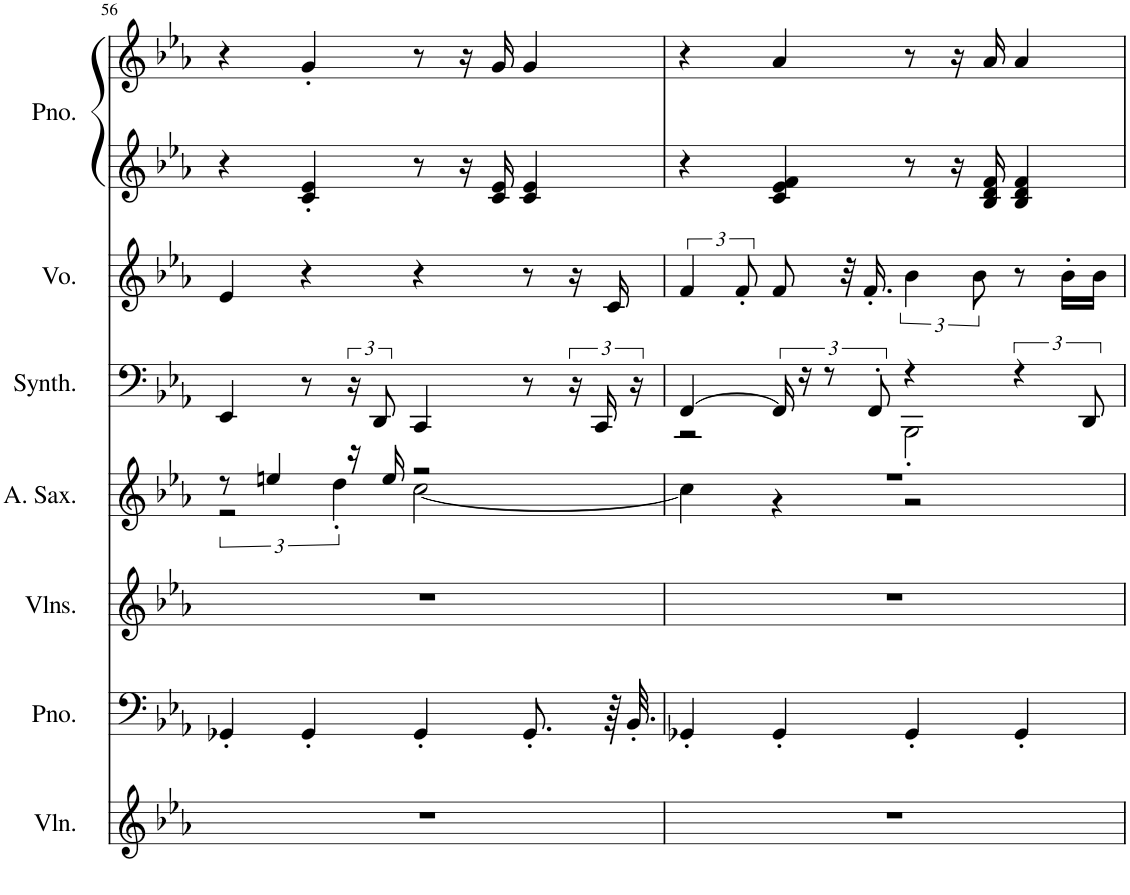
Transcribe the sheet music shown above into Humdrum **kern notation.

**kern	**kern	**kern	**kern	**kern	**kern	**kern	**kern
*part7	*part6	*part5	*part4	*part3	*part2	*part1	*part1
*staff8	*staff7	*staff6	*staff5	*staff4	*staff3	*staff2	*staff1
*I"Violin, Piccicato	*I"Piano, Drum	*I"Violins, String	*I"Alto Saxophone, Alto Sax	*I"Bass Synthesizer, Bass	*I"Voice, Vokal	*I"Piano, Piano	*
*I'Vln.	*I'Pno.	*I'Vlns.	*I'A. Sax.	*I'Synth.	*I'Vo.	*I'Pno.	*
!!LO:PB:g=z
*clefG2	*clefF4	*clefG2	*clefG2	*clefF4	*clefG2	*clefG2	*clefG2
*	*	*	*Trd5c9	*	*	*	*
*k[b-e-a-]	*k[b-e-a-]	*k[b-e-a-]	*k[b-e-a-]	*k[b-e-a-]	*k[b-e-a-]	*k[b-e-a-]	*k[b-e-a-]
*M4/4	*M4/4	*M4/4	*M4/4	*M4/4	*M4/4	*M4/4	*M4/4
=56	=56	=56	=56	=56	=56	=56	=56
*	*	*	*^	*	*	*	*
1r	4GG-X'/	1r	8r	3r	4EE-/	4e-/	4r	4r
.	.	.	4een/	.	.	.	.	.
.	4GG-'/	.	.	.	8r	4r	4c/' 4e-/'	4g'/
.	.	.	.	6dd'\	.	.	.	.
.	.	.	16r	.	24r	.	.	.
.	.	.	.	.	12DD/	.	.	.
.	.	.	16ee/	.	.	.	.	.
.	4GG-'/	.	2r	[2cc\	4CC/	4r	8r	8r
.	.	.	.	.	.	.	16r	16r
.	.	.	.	.	.	.	16c/ 16e-/	16g/
.	8.GG-'/	.	.	.	8r	8r	4c/ 4e-/	4g/
.	.	.	.	.	24r	16r	.	.
.	.	.	.	.	24CC/	.	.	.
.	64r	.	.	.	.	16c/	.	.
.	32.BB-'/	.	.	.	.	.	.	.
.	.	.	.	.	24r	.	.	.
=57	=57	=57	=57	=57	=57	=57	=57	=57
*	*	*	*	*	*^	*	*	*
1r	4GG-X'/	1r	1r	4cc\]	[4FF/	2r	6f/	4r	4r
.	.	.	.	.	.	.	12f'/	.	.
.	4GG-'/	.	.	4r	24FF/]	.	8f/	4c/ 4e-/ 4f/	4a-/
.	.	.	.	.	24r	.	.	.	.
.	.	.	.	.	12r	.	.	.	.
.	.	.	.	.	.	.	32r	.	.
.	.	.	.	.	.	.	16.f'/	.	.
.	.	.	.	.	12FF'/	.	.	.	.
.	4GG-'/	.	.	2r	4r	2BBB-'\	6b-\	8r	8r
.	.	.	.	.	.	.	.	16r	16r
.	.	.	.	.	.	.	12b-\	.	.
.	.	.	.	.	.	.	.	16B-/ 16d/ 16f/	16a-/
.	4GG-'/	.	.	.	6r	.	8r	4B-/ 4d/ 4f/	4a-/
.	.	.	.	.	.	.	16b-'\LL	.	.
.	.	.	.	.	12DD/	.	.	.	.
.	.	.	.	.	.	.	16b-\JJ	.	.
*	*	*	*v	*v	*	*	*	*	*
*	*	*	*	*v	*v	*	*	*
=	=	=	=	=	=	=	=
*-	*-	*-	*-	*-	*-	*-	*-
